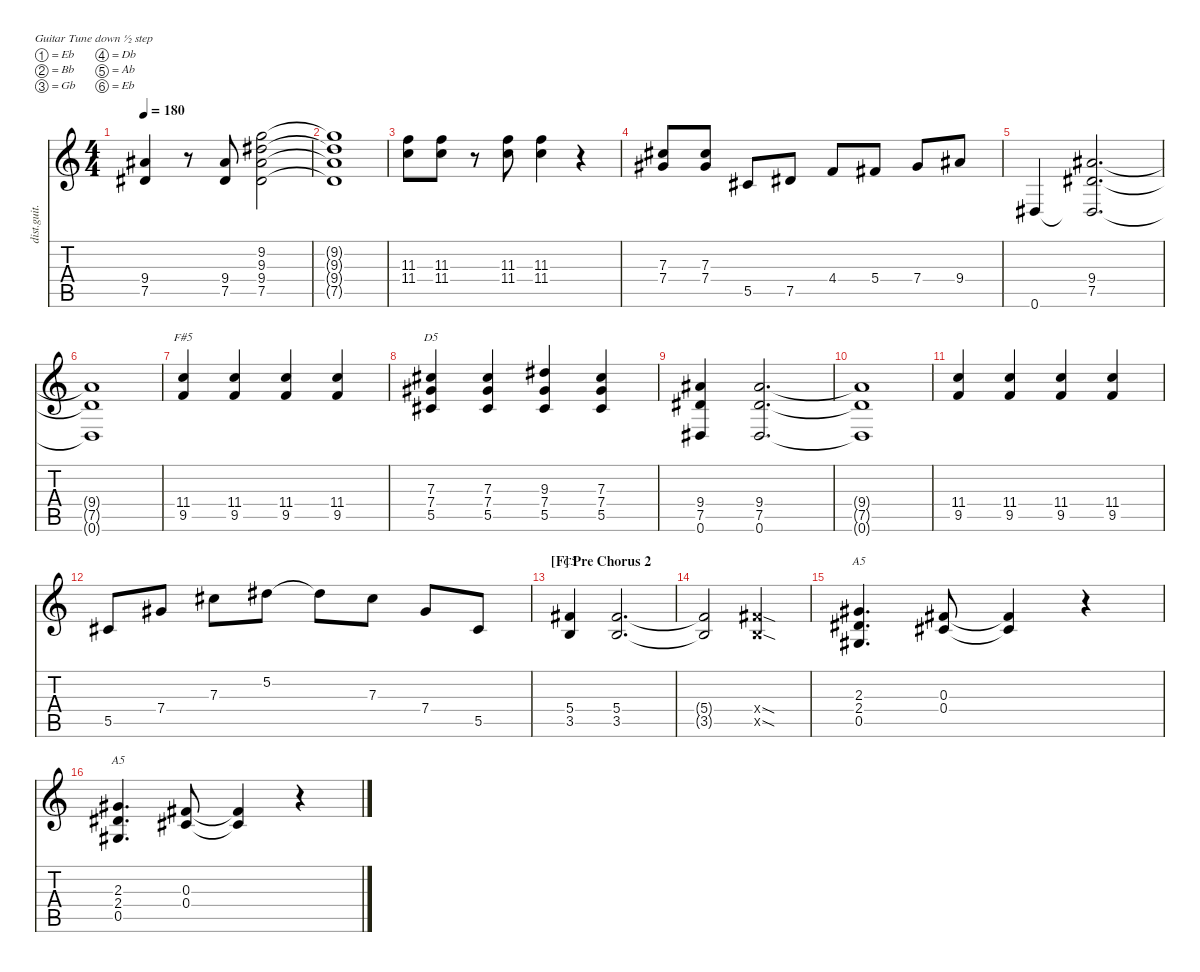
\defaultSystemsLayout 4
\hideDynamics
\bracketExtendMode nobrackets
\otherSystemsTrackNameOrientation horizontal
\track ("Guitar 1" "dist.guit.") {instrument distortionguitar}
\staff {score tabs}
\tuning (Eb4 Bb3 Gb3 Db3 Ab2 Eb2)
\chord ("F#5" x x x 11 9 x) {firstfret 9 showdiagram false showfingering false}
\chord ("D5" x x 7 7 5 x) {firstfret 5 showdiagram false showfingering false}
\chord ("C5" x x x 5 3 x) {showdiagram false showfingering false}
\chord ("A5" x x 2 2 0 x) {showdiagram false showfingering false barre 2}
\ts (4 4)
\tempo 180
\clef g2
\ks c
(7.5{acc #} 9.4{acc #}).4{dy f beam Up} r.8{beam Up} (9.4{acc #} 7.5{acc #}).8{beam Up} (7.5{acc #} 9.4{acc #} 9.3{acc #} 9.2).2{beam Down} |
(9.2{t} 9.3{t acc #} 9.4{t acc #} 7.5{t acc #}).1{beam Down} |
(11.3 11.4).8{beam Down} (11.4 11.3).8{beam Down} r.8{beam Down} (11.3 11.4).8{beam Down} (11.4 11.3).4{beam Down} r.4{beam Down} |
(7.4{acc #} 7.3{acc #}).8{beam Up} (7.3{acc #} 7.4{acc #}).8{beam Up} 5.5{acc #}.8{beam Up} 7.5{acc #}.8{beam Up} 4.4.8{beam Up} 5.4{acc #}.8{beam Up} 7.4{acc #}.8{beam Up} 9.4{acc #}.8{beam Up} |
0.6{acc #}.4{dy mf beam Up} (7.5{acc #} 9.4{acc #} 0.6{t acc #}).2{d beam Up} |
(0.6{t acc #} 7.5{t acc #} 9.4{t acc #}).1{beam Up} |
(9.5 11.4).4{ch "F#5" beam Up} (11.4 9.5).4{beam Up} (11.4 9.5).4{beam Up} (11.4 9.5).4{beam Up} |
(5.5{acc #} 7.4{acc #} 7.3{acc #}).4{ch "D5" beam Up} (7.3{acc #} 7.4{acc #} 5.5{acc #}).4{beam Up} (5.5{acc #} 7.4{acc #} 9.3{acc #}).4{beam Up} (7.3{acc #} 7.4{acc #} 5.5{acc #}).4{beam Up} |
(0.6{acc #} 7.5{acc #} 9.4{acc #}).4{dy f beam Up} (9.4{acc #} 7.5{acc #} 0.6{acc #}).2{d beam Up} |
(0.6{t acc #} 7.5{t acc #} 9.4{t acc #}).1{beam Up} |
(9.5 11.4).4{beam Up} (9.5 11.4).4{beam Up} (9.5 11.4).4{beam Up} (9.5 11.4).4{beam Up} |
5.5{acc #}.8{dy mf beam Up} 7.4{acc #}.8{beam Up} 7.3{acc #}.8{beam Down} 5.2{acc #}.8{beam Down} 5.2{t acc #}.8{beam Down} 7.3{acc #}.8{beam Down} 7.4{acc #}.8{beam Up} 5.5{acc #}.8{beam Up} |
\section ("F" "Pre Chorus 2")
(3.5 5.4{acc #}).4{ch "C5" beam Up} (3.5 5.4{acc #}).2{d beam Up} |
(5.4{t acc #} 3.5{t}).2{beam Up} (3.5{sod x} 5.4{sod x acc #}).2{beam Up} |
(0.5{acc #} 2.4{acc #} 2.3{acc #}).4{d ch "A5" beam Up} (0.4{acc #} 0.3{acc #}).8{beam Up} (0.3{t acc #} 0.4{t acc #}).4{beam Up} r.4{beam Up} |
(0.5{acc #} 2.4{acc #} 2.3{acc #}).4{d ch "A5" beam Up} (0.4{acc #} 0.3{acc #}).8{beam Up} (0.3{t acc #} 0.4{t acc #}).4{beam Up} r.4{beam Up}
